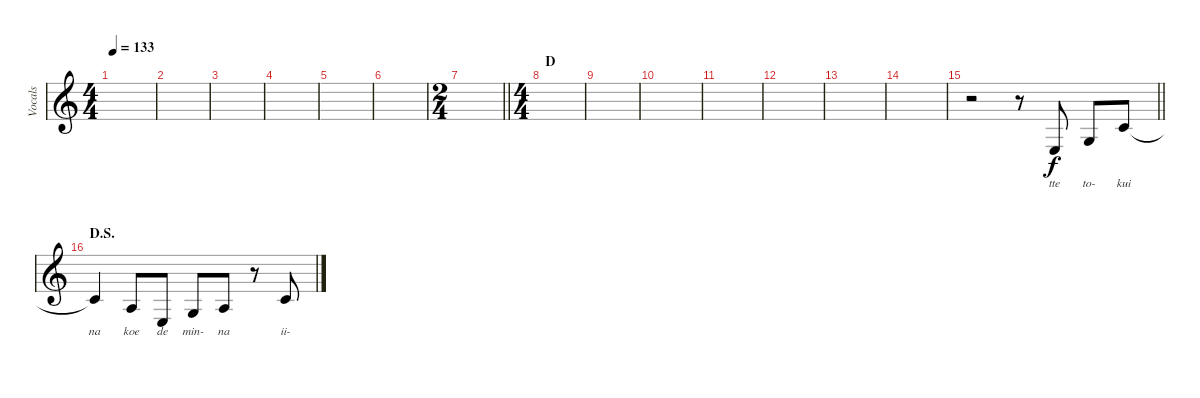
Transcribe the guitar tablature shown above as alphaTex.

\track ("Vocals" "Vocals") {instrument violin}
\staff {score}
\tuning (E4 B3 G3 D3 A2 E2) {hide}
\ts (4 4)
\tempo 133
\clef g2
\ks c
|
|
|
|
|
|
\ts (2 4)
\barLineRight lightlight
|
\ts (4 4)
\section ("" "D")
|
|
|
|
|
|
|
\barLineRight lightlight
r.2 r.8 2.4.8{lyrics (0 "tte") lyrics (1 "") lyrics (2 "") lyrics (3 "") lyrics (4 "")} 0.3.8{lyrics (0 "to-") lyrics (1 "") lyrics (2 "") lyrics (3 "") lyrics (4 "")} 1.2.8{lyrics (0 "kui") lyrics (1 "") lyrics (2 "") lyrics (3 "") lyrics (4 "")} |
\section ("" "D.S.")
1.2{t}.4{lyrics (0 "na") lyrics (1 "") lyrics (2 "") lyrics (3 "") lyrics (4 "")} 2.3.8{lyrics (0 "koe") lyrics (1 "") lyrics (2 "") lyrics (3 "") lyrics (4 "")} 2.4.8{lyrics (0 "de") lyrics (1 "") lyrics (2 "") lyrics (3 "") lyrics (4 "")} 0.3.8{lyrics (0 "min-") lyrics (1 "") lyrics (2 "") lyrics (3 "") lyrics (4 "")} 2.3.8{lyrics (0 "na") lyrics (1 "") lyrics (2 "") lyrics (3 "") lyrics (4 "")} r.8 1.2.8{lyrics (0 "ii-") lyrics (1 "") lyrics (2 "") lyrics (3 "") lyrics (4 "")}
